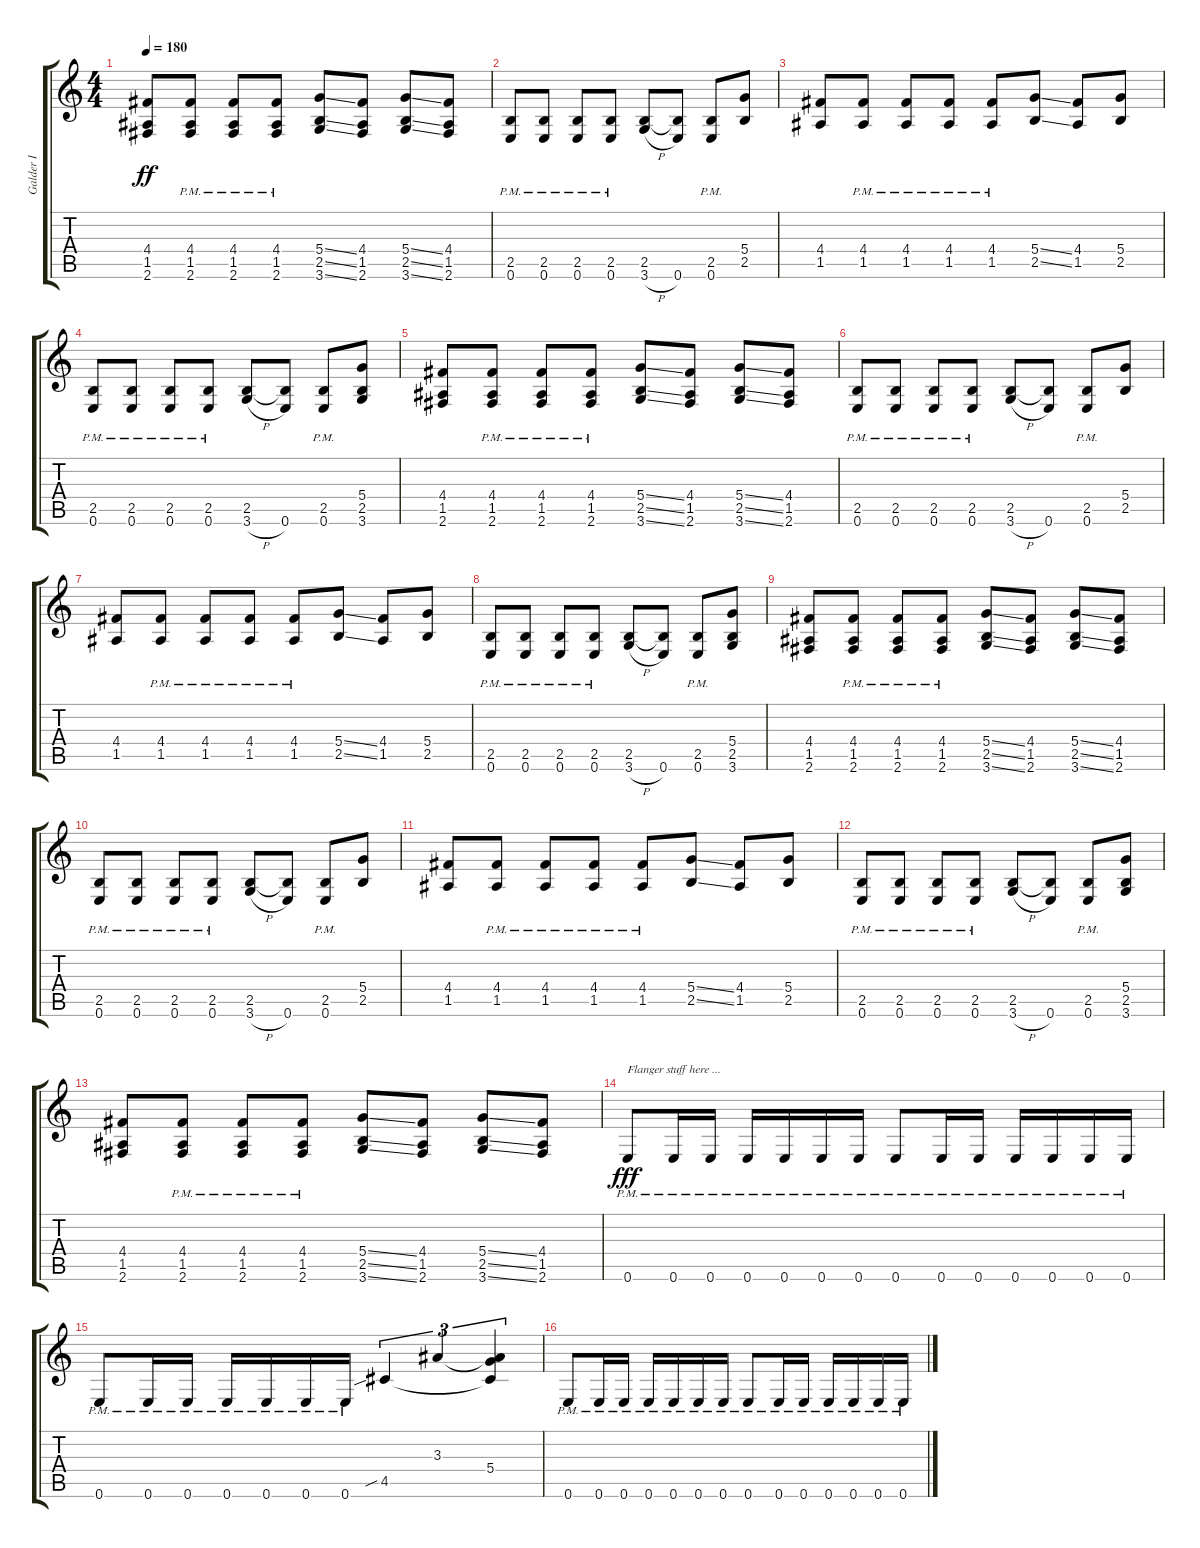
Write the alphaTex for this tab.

\track ("Galder I" "Galder I") {instrument distortionguitar}
\staff {score tabs}
\tuning (E4 B3 G3 D3 A2 E2) {hide}
\ts (4 4)
\tempo 180
\clef g2
\ks c
(4.4 1.5 2.6).8{dy ff} (4.4{pm} 1.5{pm} 2.6{pm}).8 (4.4{pm} 1.5{pm} 2.6{pm}).8 (4.4{pm} 1.5{pm} 2.6{pm}).8 (5.4{ss} 2.5{ss} 3.6{ss}).8 (4.4 1.5 2.6).8 (5.4{ss} 2.5{ss} 3.6{ss}).8 (4.4 1.5 2.6).8 |
(2.5{pm} 0.6{pm}).8 (2.5{pm} 0.6{pm}).8 (2.5{pm} 0.6{pm}).8 (2.5{pm} 0.6{pm}).8 (2.5 3.6{h}).8 (2.5{t} 0.6).8 (2.5{pm} 0.6{pm}).8 (5.4 2.5).8 |
(4.4 1.5).8 (4.4{pm} 1.5{pm}).8 (4.4{pm} 1.5{pm}).8 (4.4{pm} 1.5{pm}).8 (4.4{pm} 1.5{pm}).8 (5.4{ss} 2.5{ss}).8 (4.4 1.5).8 (5.4 2.5).8 |
(2.5{pm} 0.6{pm}).8 (2.5{pm} 0.6{pm}).8 (2.5{pm} 0.6{pm}).8 (2.5{pm} 0.6{pm}).8 (2.5 3.6{h}).8 (2.5{t} 0.6).8 (2.5{pm} 0.6{pm}).8 (5.4 2.5 3.6).8 |
(4.4 1.5 2.6).8 (4.4{pm} 1.5{pm} 2.6{pm}).8 (4.4{pm} 1.5{pm} 2.6{pm}).8 (4.4{pm} 1.5{pm} 2.6{pm}).8 (5.4{ss} 2.5{ss} 3.6{ss}).8 (4.4 1.5 2.6).8 (5.4{ss} 2.5{ss} 3.6{ss}).8 (4.4 1.5 2.6).8 |
(2.5{pm} 0.6{pm}).8 (2.5{pm} 0.6{pm}).8 (2.5{pm} 0.6{pm}).8 (2.5{pm} 0.6{pm}).8 (2.5 3.6{h}).8 (2.5{t} 0.6).8 (2.5{pm} 0.6{pm}).8 (5.4 2.5).8 |
(4.4 1.5).8 (4.4{pm} 1.5{pm}).8 (4.4{pm} 1.5{pm}).8 (4.4{pm} 1.5{pm}).8 (4.4{pm} 1.5{pm}).8 (5.4{ss} 2.5{ss}).8 (4.4 1.5).8 (5.4 2.5).8 |
(2.5{pm} 0.6{pm}).8 (2.5{pm} 0.6{pm}).8 (2.5{pm} 0.6{pm}).8 (2.5{pm} 0.6{pm}).8 (2.5 3.6{h}).8 (2.5{t} 0.6).8 (2.5{pm} 0.6{pm}).8 (5.4 2.5 3.6).8 |
(4.4 1.5 2.6).8 (4.4{pm} 1.5{pm} 2.6{pm}).8 (4.4{pm} 1.5{pm} 2.6{pm}).8 (4.4{pm} 1.5{pm} 2.6{pm}).8 (5.4{ss} 2.5{ss} 3.6{ss}).8 (4.4 1.5 2.6).8 (5.4{ss} 2.5{ss} 3.6{ss}).8 (4.4 1.5 2.6).8 |
(2.5{pm} 0.6{pm}).8 (2.5{pm} 0.6{pm}).8 (2.5{pm} 0.6{pm}).8 (2.5{pm} 0.6{pm}).8 (2.5 3.6{h}).8 (2.5{t} 0.6).8 (2.5{pm} 0.6{pm}).8 (5.4 2.5).8 |
(4.4 1.5).8 (4.4{pm} 1.5{pm}).8 (4.4{pm} 1.5{pm}).8 (4.4{pm} 1.5{pm}).8 (4.4{pm} 1.5{pm}).8 (5.4{ss} 2.5{ss}).8 (4.4 1.5).8 (5.4 2.5).8 |
(2.5{pm} 0.6{pm}).8 (2.5{pm} 0.6{pm}).8 (2.5{pm} 0.6{pm}).8 (2.5{pm} 0.6{pm}).8 (2.5 3.6{h}).8 (2.5{t} 0.6).8 (2.5{pm} 0.6{pm}).8 (5.4 2.5 3.6).8 |
(4.4 1.5 2.6).8 (4.4{pm} 1.5{pm} 2.6{pm}).8 (4.4{pm} 1.5{pm} 2.6{pm}).8 (4.4{pm} 1.5{pm} 2.6{pm}).8 (5.4{ss} 2.5{ss} 3.6{ss}).8 (4.4 1.5 2.6).8 (5.4{ss} 2.5{ss} 3.6{ss}).8 (4.4 1.5 2.6).8 |
0.6{pm}.8{txt "Flanger stuff here ..." dy fff} 0.6{pm}.16 0.6{pm}.16 0.6{pm}.16 0.6{pm}.16 0.6{pm}.16 0.6{pm}.16 0.6{pm}.8 0.6{pm}.16 0.6{pm}.16 0.6{pm}.16 0.6{pm}.16 0.6{pm}.16 0.6{pm}.16 |
0.6{pm}.8 0.6{pm}.16 0.6{pm}.16 0.6{pm}.16 0.6{pm}.16 0.6{pm}.16 0.6{pm}.16 4.5{sib}.4{tu (3 2)} 3.3.4{tu (3 2)} (3.3{t} 5.4 4.5{t}).4{tu (3 2)} |
0.6{pm}.8 0.6{pm}.16 0.6{pm}.16 0.6{pm}.16 0.6{pm}.16 0.6{pm}.16 0.6{pm}.16 0.6{pm}.8 0.6{pm}.16 0.6{pm}.16 0.6{pm}.16 0.6{pm}.16 0.6{pm}.16 0.6{pm}.16
